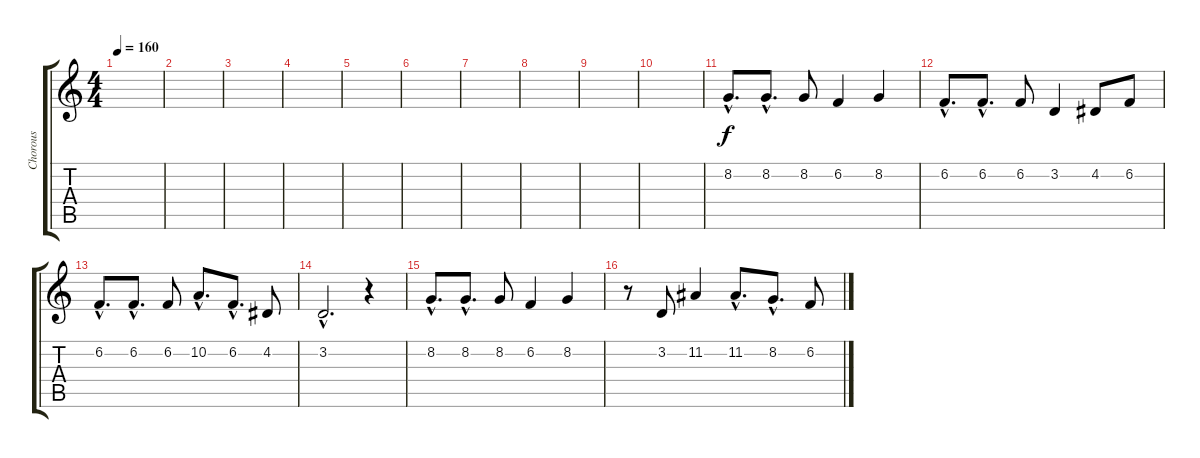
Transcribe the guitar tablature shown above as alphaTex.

\track ("Chorous" "Chorous") {instrument lead6voice}
\staff {score tabs}
\tuning (E4 B3 G3 D3 A2 E2) {hide}
\ts (4 4)
\tempo 160
\clef g2
\ks c
|
|
|
|
|
|
|
|
|
|
8.2{hac}.8{d} 8.2{hac}.8{d} 8.2.8 6.2.4 8.2.4 |
6.2{hac}.8{d} 6.2{hac}.8{d} 6.2.8 3.2.4 4.2.8 6.2.8 |
6.2{hac}.8{d} 6.2{hac}.8{d} 6.2.8 10.2{hac}.8{d} 6.2{hac}.8{d} 4.2.8 |
3.2{hac}.2{d} r.4 |
8.2{hac}.8{d} 8.2{hac}.8{d} 8.2.8 6.2.4 8.2.4 |
r.8 3.2.8 11.2.4 11.2{hac}.8{d} 8.2{hac}.8{d} 6.2.8
